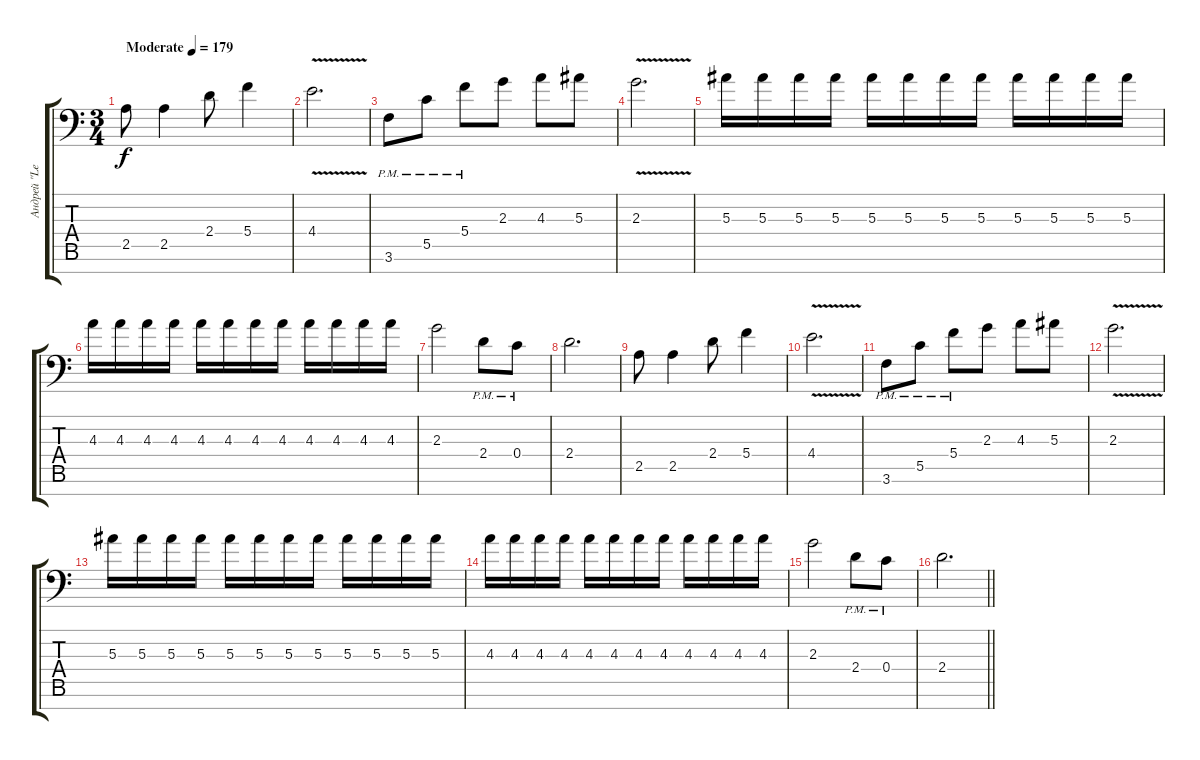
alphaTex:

\track ("Андрей \"Leo\" Леонтьев" "Андрей \"Le") {instrument overdrivenguitar}
\staff {score tabs}
\tuning (D4 A3 F3 C3 G2 D2 A1) {hide}
\ts (3 4)
\tempo (179 "Moderate")
\clef f4
\ks c
2.5.8{dy f instrument overdrivenguitar} 2.5.4 2.4.8 5.4.4 |
4.4{v}.2{d} |
3.6{pm}.8 5.5{pm}.8 5.4{pm}.8 2.3.8 4.3.8 5.3.8 |
2.3{v}.2{d} |
5.3.16 5.3.16 5.3.16 5.3.16 5.3.16 5.3.16 5.3.16 5.3.16 5.3.16 5.3.16 5.3.16 5.3.16 |
4.3.16 4.3.16 4.3.16 4.3.16 4.3.16 4.3.16 4.3.16 4.3.16 4.3.16 4.3.16 4.3.16 4.3.16 |
2.3.2 2.4{pm}.8 0.4{pm}.8 |
2.4.2{d} |
2.5.8 2.5.4 2.4.8 5.4.4 |
4.4{v}.2{d} |
3.6{pm}.8 5.5{pm}.8 5.4{pm}.8 2.3.8 4.3.8 5.3.8 |
2.3{v}.2{d} |
5.3.16 5.3.16 5.3.16 5.3.16 5.3.16 5.3.16 5.3.16 5.3.16 5.3.16 5.3.16 5.3.16 5.3.16 |
4.3.16 4.3.16 4.3.16 4.3.16 4.3.16 4.3.16 4.3.16 4.3.16 4.3.16 4.3.16 4.3.16 4.3.16 |
2.3.2 2.4{pm}.8 0.4{pm}.8 |
\barLineRight lightlight
2.4.2{d}
